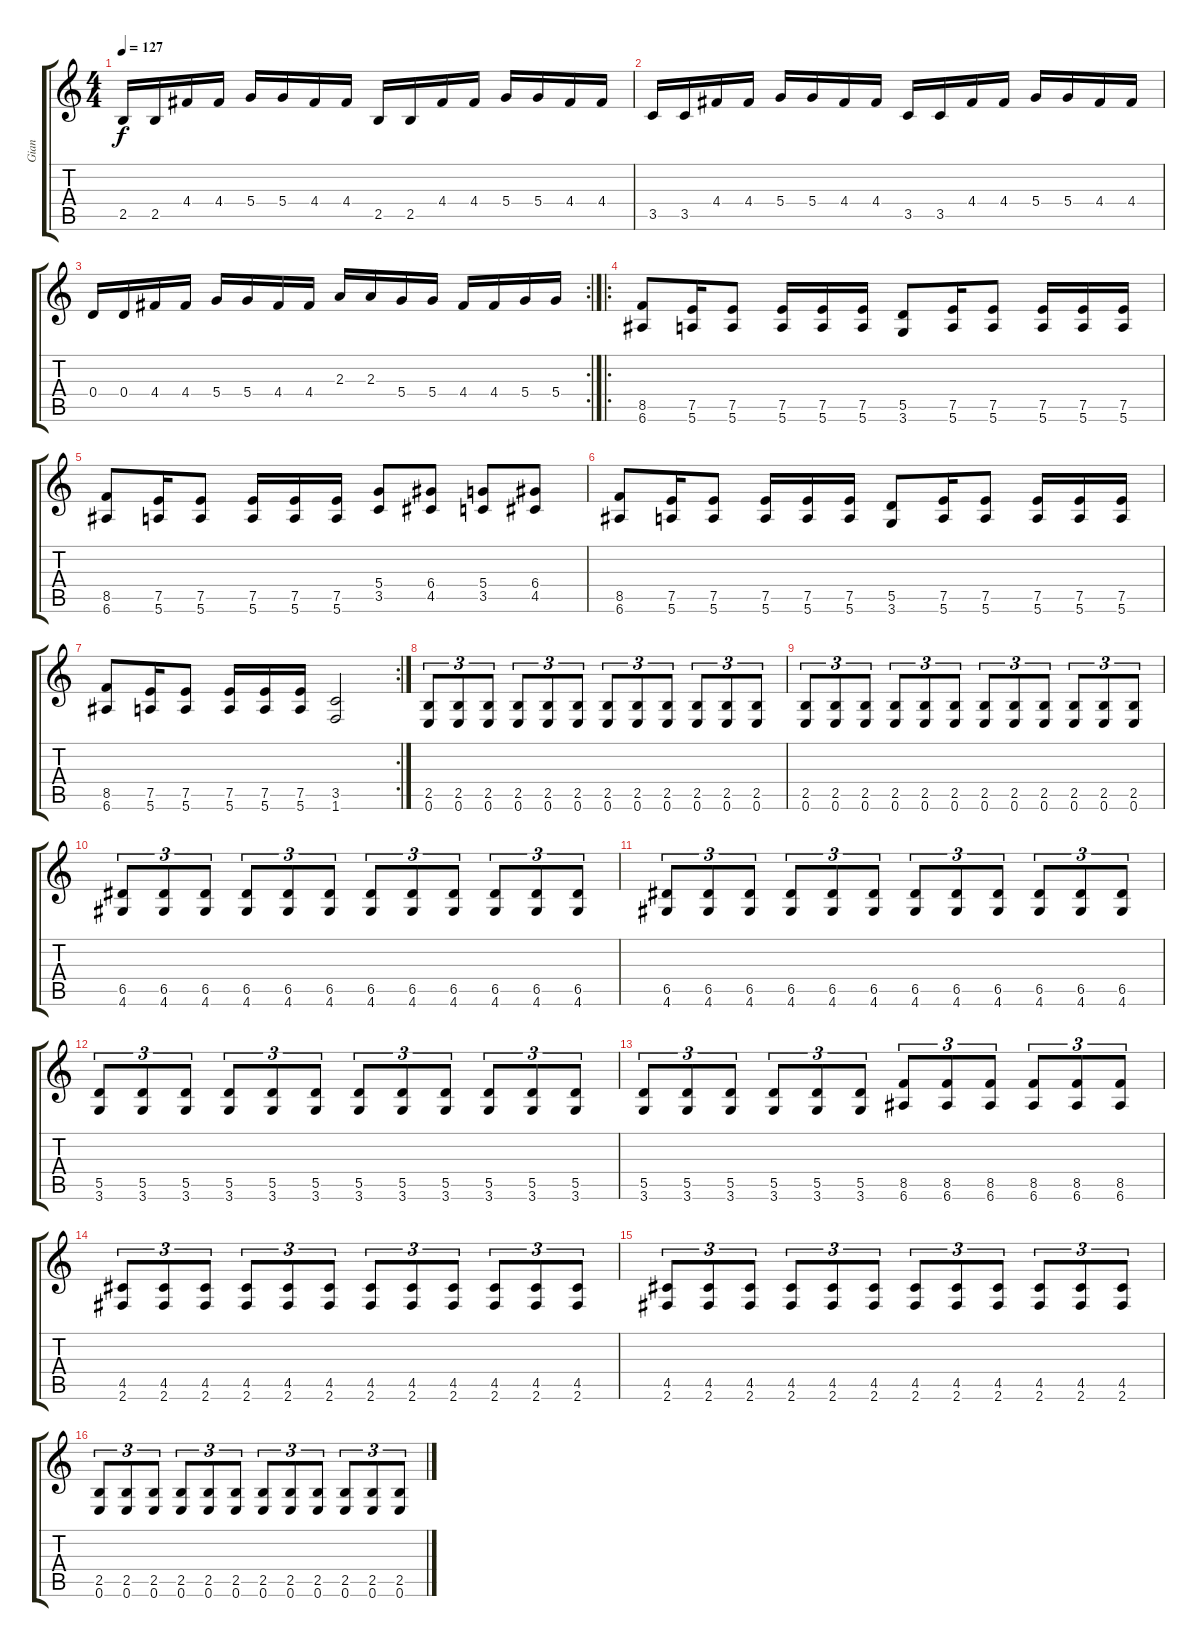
\track ("Gian" "Gian") {instrument distortionguitar}
\staff {score tabs}
\tuning (E4 B3 G3 D3 A2 E2) {hide}
\ts (4 4)
\tempo 127
\clef g2
\ks c
2.5.16{dy f} 2.5.16 4.4.16 4.4.16 5.4.16 5.4.16 4.4.16 4.4.16 2.5.16 2.5.16 4.4.16 4.4.16 5.4.16 5.4.16 4.4.16 4.4.16 |
3.5.16 3.5.16 4.4.16 4.4.16 5.4.16 5.4.16 4.4.16 4.4.16 3.5.16 3.5.16 4.4.16 4.4.16 5.4.16 5.4.16 4.4.16 4.4.16 |
\rc 2
0.4.16 0.4.16 4.4.16 4.4.16 5.4.16 5.4.16 4.4.16 4.4.16 2.3.16 2.3.16 5.4.16 5.4.16 4.4.16 4.4.16 5.4.16 5.4.16 |
\ro
(8.5 6.6).8 (7.5 5.6).16 (7.5 5.6).8 (7.5 5.6).16 (7.5 5.6).16 (7.5 5.6).16 (5.5 3.6).8 (7.5 5.6).16 (7.5 5.6).8 (7.5 5.6).16 (7.5 5.6).16 (7.5 5.6).16 |
(8.5 6.6).8 (7.5 5.6).16 (7.5 5.6).8 (7.5 5.6).16 (7.5 5.6).16 (7.5 5.6).16 (5.4 3.5).8 (6.4 4.5).8 (5.4 3.5).8 (6.4 4.5).8 |
(8.5 6.6).8 (7.5 5.6).16 (7.5 5.6).8 (7.5 5.6).16 (7.5 5.6).16 (7.5 5.6).16 (5.5 3.6).8 (7.5 5.6).16 (7.5 5.6).8 (7.5 5.6).16 (7.5 5.6).16 (7.5 5.6).16 |
\rc 2
(8.5 6.6).8 (7.5 5.6).16 (7.5 5.6).8 (7.5 5.6).16 (7.5 5.6).16 (7.5 5.6).16 (3.5 1.6).2 |
(2.5 0.6).8{tu (3 2)} (2.5 0.6).8{tu (3 2)} (2.5 0.6).8{tu (3 2)} (2.5 0.6).8{tu (3 2)} (2.5 0.6).8{tu (3 2)} (2.5 0.6).8{tu (3 2)} (2.5 0.6).8{tu (3 2)} (2.5 0.6).8{tu (3 2)} (2.5 0.6).8{tu (3 2)} (2.5 0.6).8{tu (3 2)} (2.5 0.6).8{tu (3 2)} (2.5 0.6).8{tu (3 2)} |
(2.5 0.6).8{tu (3 2)} (2.5 0.6).8{tu (3 2)} (2.5 0.6).8{tu (3 2)} (2.5 0.6).8{tu (3 2)} (2.5 0.6).8{tu (3 2)} (2.5 0.6).8{tu (3 2)} (2.5 0.6).8{tu (3 2)} (2.5 0.6).8{tu (3 2)} (2.5 0.6).8{tu (3 2)} (2.5 0.6).8{tu (3 2)} (2.5 0.6).8{tu (3 2)} (2.5 0.6).8{tu (3 2)} |
(6.5 4.6).8{tu (3 2)} (6.5 4.6).8{tu (3 2)} (6.5 4.6).8{tu (3 2)} (6.5 4.6).8{tu (3 2)} (6.5 4.6).8{tu (3 2)} (6.5 4.6).8{tu (3 2)} (6.5 4.6).8{tu (3 2)} (6.5 4.6).8{tu (3 2)} (6.5 4.6).8{tu (3 2)} (6.5 4.6).8{tu (3 2)} (6.5 4.6).8{tu (3 2)} (6.5 4.6).8{tu (3 2)} |
(6.5 4.6).8{tu (3 2)} (6.5 4.6).8{tu (3 2)} (6.5 4.6).8{tu (3 2)} (6.5 4.6).8{tu (3 2)} (6.5 4.6).8{tu (3 2)} (6.5 4.6).8{tu (3 2)} (6.5 4.6).8{tu (3 2)} (6.5 4.6).8{tu (3 2)} (6.5 4.6).8{tu (3 2)} (6.5 4.6).8{tu (3 2)} (6.5 4.6).8{tu (3 2)} (6.5 4.6).8{tu (3 2)} |
(5.5 3.6).8{tu (3 2)} (5.5 3.6).8{tu (3 2)} (5.5 3.6).8{tu (3 2)} (5.5 3.6).8{tu (3 2)} (5.5 3.6).8{tu (3 2)} (5.5 3.6).8{tu (3 2)} (5.5 3.6).8{tu (3 2)} (5.5 3.6).8{tu (3 2)} (5.5 3.6).8{tu (3 2)} (5.5 3.6).8{tu (3 2)} (5.5 3.6).8{tu (3 2)} (5.5 3.6).8{tu (3 2)} |
(5.5 3.6).8{tu (3 2)} (5.5 3.6).8{tu (3 2)} (5.5 3.6).8{tu (3 2)} (5.5 3.6).8{tu (3 2)} (5.5 3.6).8{tu (3 2)} (5.5 3.6).8{tu (3 2)} (8.5 6.6).8{tu (3 2)} (8.5 6.6).8{tu (3 2)} (8.5 6.6).8{tu (3 2)} (8.5 6.6).8{tu (3 2)} (8.5 6.6).8{tu (3 2)} (8.5 6.6).8{tu (3 2)} |
(4.5 2.6).8{tu (3 2)} (4.5 2.6).8{tu (3 2)} (4.5 2.6).8{tu (3 2)} (4.5 2.6).8{tu (3 2)} (4.5 2.6).8{tu (3 2)} (4.5 2.6).8{tu (3 2)} (4.5 2.6).8{tu (3 2)} (4.5 2.6).8{tu (3 2)} (4.5 2.6).8{tu (3 2)} (4.5 2.6).8{tu (3 2)} (4.5 2.6).8{tu (3 2)} (4.5 2.6).8{tu (3 2)} |
(4.5 2.6).8{tu (3 2)} (4.5 2.6).8{tu (3 2)} (4.5 2.6).8{tu (3 2)} (4.5 2.6).8{tu (3 2)} (4.5 2.6).8{tu (3 2)} (4.5 2.6).8{tu (3 2)} (4.5 2.6).8{tu (3 2)} (4.5 2.6).8{tu (3 2)} (4.5 2.6).8{tu (3 2)} (4.5 2.6).8{tu (3 2)} (4.5 2.6).8{tu (3 2)} (4.5 2.6).8{tu (3 2)} |
(2.5 0.6).8{tu (3 2)} (2.5 0.6).8{tu (3 2)} (2.5 0.6).8{tu (3 2)} (2.5 0.6).8{tu (3 2)} (2.5 0.6).8{tu (3 2)} (2.5 0.6).8{tu (3 2)} (2.5 0.6).8{tu (3 2)} (2.5 0.6).8{tu (3 2)} (2.5 0.6).8{tu (3 2)} (2.5 0.6).8{tu (3 2)} (2.5 0.6).8{tu (3 2)} (2.5 0.6).8{tu (3 2)}
